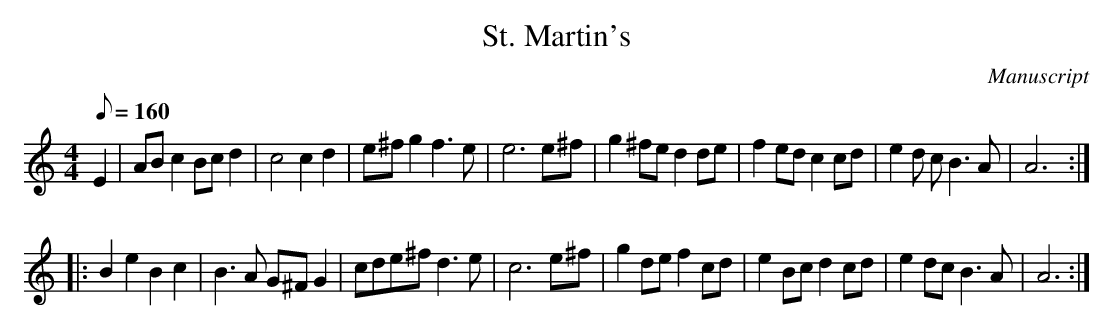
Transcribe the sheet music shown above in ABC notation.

X:1
T: St. Martin's
M:4/4
L:1/8
Q:160
O:Manuscript
K:C
E2|AB c2 Bc d2|c4 c2 d2|e^f g2 f3 e|e6 e^f|g2 ^fe d2 de|f2 ed c2 cd|e2 d c B3 A|A6:|
|: B2 e2 B2 c2| B3 A G^F G2|cde^f d3 e|c6 e^f|g2de f2 cd|e2 Bc d2 cd|e2 dc B3 A|A6:|
